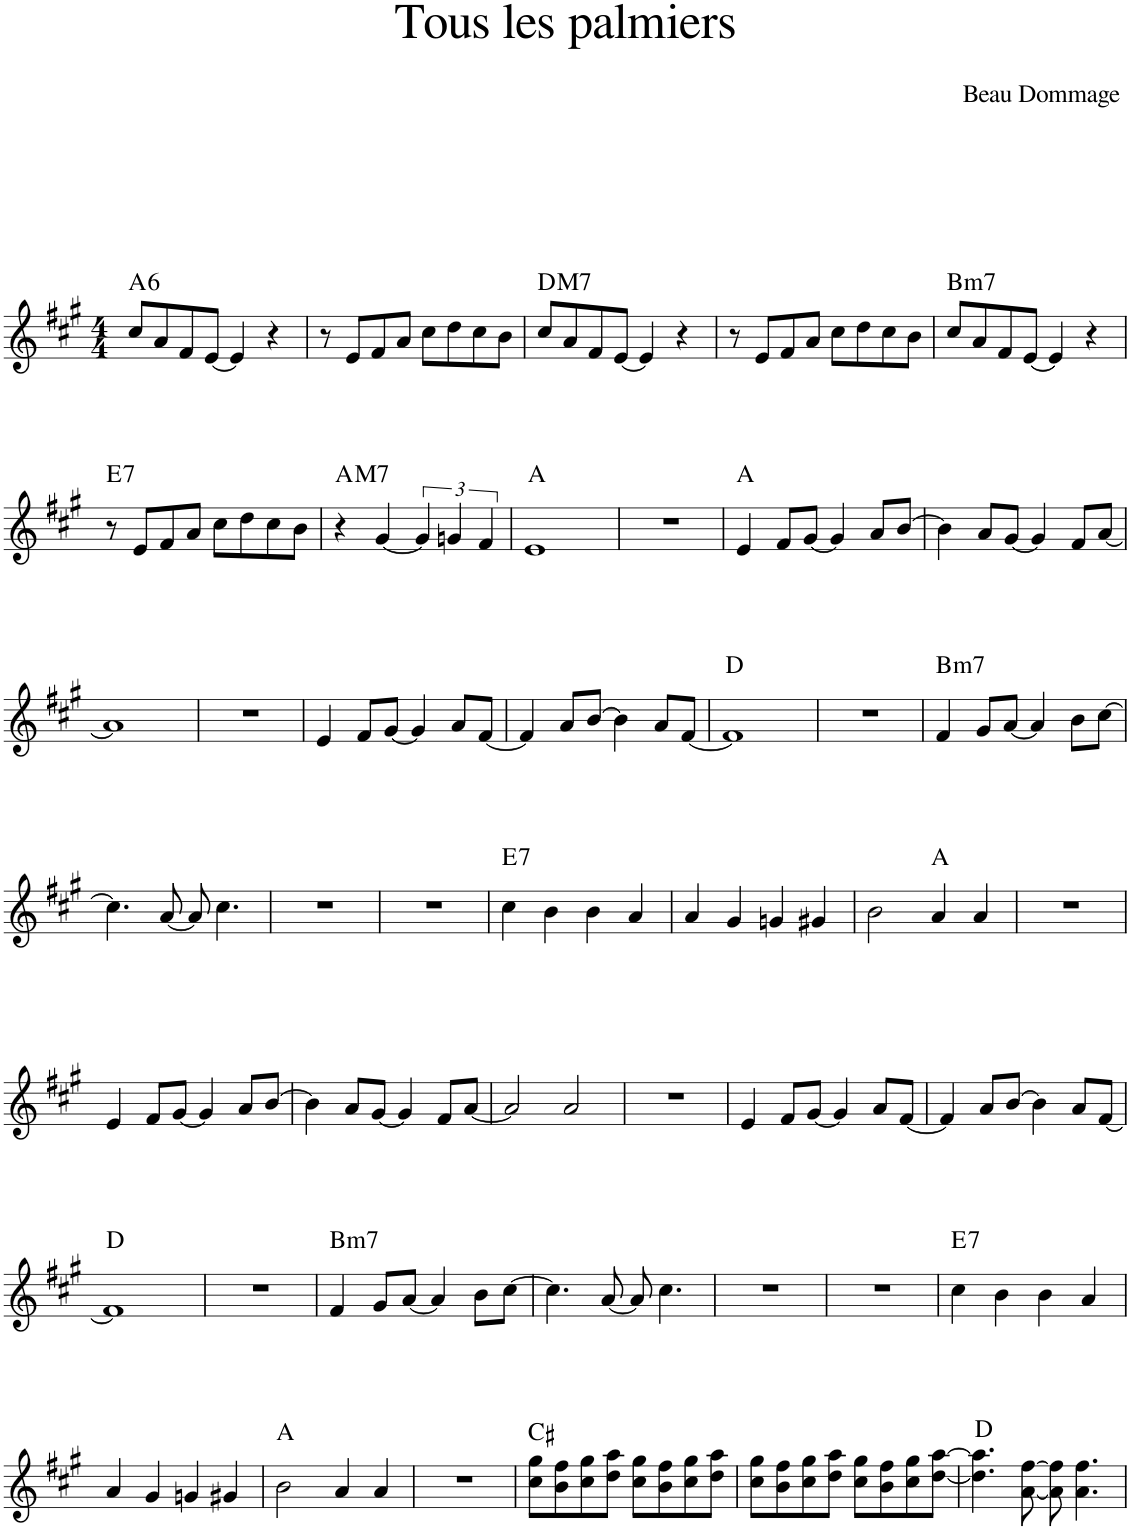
**kern	**harte
*part1	*part1
*staff1	*
*I"Piano	*
*I'Pno.	*
*clefG2	*
*k[f#c#g#]	*
*M4/4	*
=1	=1
!	!LO:H:kt=6
8cc#/L	A:maj6
8a/	.
8f#/	.
[8e/J	.
4e/]	.
4r	.
=2	=2
8r	.
8e/L	.
8f#/	.
8a/J	.
8cc#\L	.
8dd\	.
8cc#\	.
8b\J	.
=3	=3
!	!LO:H:kt=M7
8cc#/L	D:maj7
8a/	.
8f#/	.
[8e/J	.
4e/]	.
4r	.
=4	=4
8r	.
8e/L	.
8f#/	.
8a/J	.
8cc#\L	.
8dd\	.
8cc#\	.
8b\J	.
=5	=5
!	!LO:H:kt=m7
8cc#/L	B:min7
8a/	.
8f#/	.
[8e/J	.
4e/]	.
4r	.
!!LO:LB:g=z
=6	=6
!	!LO:H:kt=7
8r	E:7
8e/L	.
8f#/	.
8a/J	.
8cc#\L	.
8dd\	.
8cc#\	.
8b\J	.
=7	=7
!	!LO:H:kt=M7
4r	A:maj7
[4g#/	.
6g#/]	.
6gn/	.
6f#/	.
=8	=8
1e	A:maj
=9	=9
1r	.
=10	=10
4e/	A:maj
8f#/L	.
[8g#/J	.
4g#/]	.
8a/L	.
[8b/J	.
=11	=11
4b\]	.
8a/L	.
[8g#/J	.
4g#/]	.
8f#/L	.
[8a/J	.
!!LO:LB:g=z
=12	=12
1a]	.
=13	=13
1r	.
=14	=14
4e/	.
8f#/L	.
[8g#/J	.
4g#/]	.
8a/L	.
[8f#/J	.
=15	=15
4f#/]	.
8a/L	.
[8b/J	.
4b\]	.
8a/L	.
[8f#/J	.
=16	=16
1f#]	D:maj
=17	=17
1r	.
=18	=18
!	!LO:H:kt=m7
4f#/	B:min7
8g#/L	.
[8a/J	.
4a/]	.
8b\L	.
[8cc#\J	.
!!LO:LB:g=z
=19	=19
4.cc#\]	.
[8a/	.
8a/]	.
4.cc#\	.
=20	=20
1r	.
=21	=21
1r	.
=22	=22
!	!LO:H:kt=7
4cc#\	E:7
4b\	.
4b\	.
4a/	.
=23	=23
4a/	.
4g#/	.
4gn/	.
4g#X/	.
=24	=24
2b\	.
4a/	A:maj
4a/	.
=25	=25
1r	.
!!LO:LB:g=z
=26	=26
4e/	.
8f#/L	.
[8g#/J	.
4g#/]	.
8a/L	.
[8b/J	.
=27	=27
4b\]	.
8a/L	.
[8g#/J	.
4g#/]	.
8f#/L	.
[8a/J	.
=28	=28
2a/]	.
2a/	.
=29	=29
1r	.
=30	=30
4e/	.
8f#/L	.
[8g#/J	.
4g#/]	.
8a/L	.
[8f#/J	.
=31	=31
4f#/]	.
8a/L	.
[8b/J	.
4b\]	.
8a/L	.
[8f#/J	.
!!LO:LB:g=z
=32	=32
1f#]	D:maj
=33	=33
1r	.
=34	=34
!	!LO:H:kt=m7
4f#/	B:min7
8g#/L	.
[8a/J	.
4a/]	.
8b\L	.
[8cc#\J	.
=35	=35
4.cc#\]	.
[8a/	.
8a/]	.
4.cc#\	.
=36	=36
1r	.
=37	=37
1r	.
=38	=38
!	!LO:H:kt=7
4cc#\	E:7
4b\	.
4b\	.
4a/	.
!!LO:LB:g=z
=39	=39
4a/	.
4g#/	.
4gn/	.
4g#X/	.
=40	=40
2b\	A:maj
4a/	.
4a/	.
=41	=41
1r	.
=42	=42
8cc#\ 8gg#\L	C#:maj
8b\ 8ff#\	.
8cc#\ 8gg#\	.
8dd\ 8aa\J	.
8cc#\ 8gg#\L	.
8b\ 8ff#\	.
8cc#\ 8gg#\	.
8dd\ 8aa\J	.
=43	=43
8cc#\ 8gg#\L	.
8b\ 8ff#\	.
8cc#\ 8gg#\	.
8dd\ 8aa\J	.
8cc#\ 8gg#\L	.
8b\ 8ff#\	.
8cc#\ 8gg#\	.
[8dd\ [8aa\J	.
=44	=44
4.dd\] 4.aa\]	D:maj
[8a\ [8ff#\	.
8a\] 8ff#\]	.
4.a\ 4.ff#\	.
=	=
*-	*-
